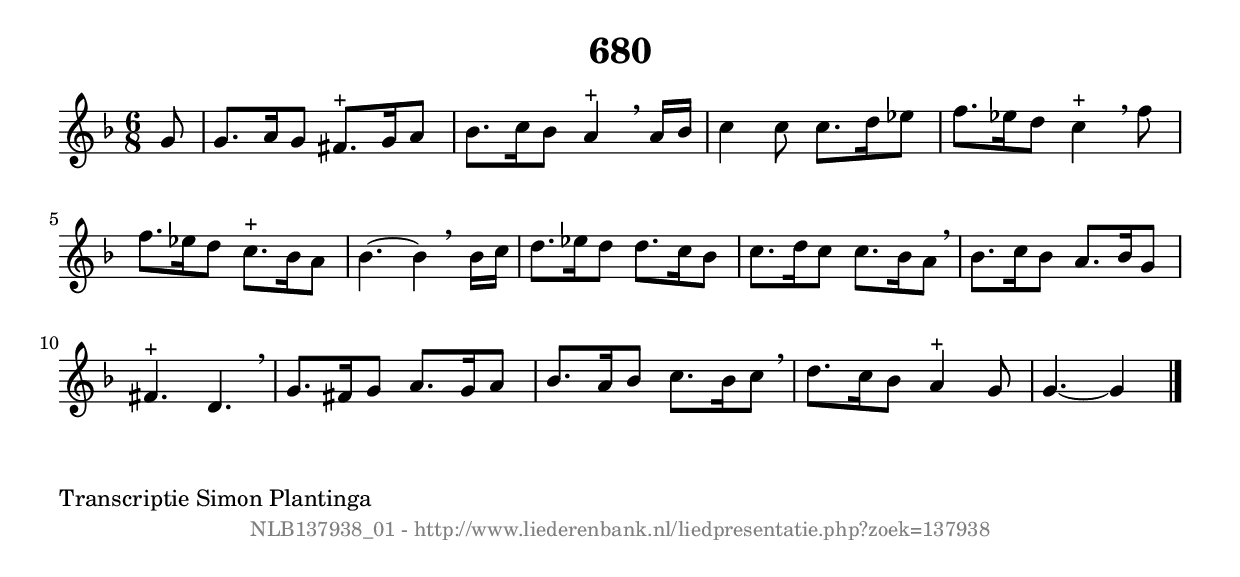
%
% produced by wce2krn 1.64 (7 June 2014)
%
\version"2.16"
#(append! paper-alist '(("long" . (cons (* 210 mm) (* 2000 mm)))))
#(set-default-paper-size "long")
sb = {\breathe}
mBreak = {\breathe }
bBreak = {\breathe }
x = {\once\override NoteHead #'style = #'cross }
gl=\glissando
itime={\override Staff.TimeSignature #'stencil = ##f }
ficta = {\once\set suggestAccidentals = ##t}
fine = {\once\override Score.RehearsalMark #'self-alignment-X = #1 \mark \markup {\italic{Fine}}}
dc = {\once\override Score.RehearsalMark #'self-alignment-X = #1 \mark \markup {\italic{D.C.}}}
dcf = {\once\override Score.RehearsalMark #'self-alignment-X = #1 \mark \markup {\italic{D.C. al Fine}}}
dcc = {\once\override Score.RehearsalMark #'self-alignment-X = #1 \mark \markup {\italic{D.C. al Coda}}}
ds = {\once\override Score.RehearsalMark #'self-alignment-X = #1 \mark \markup {\italic{D.S.}}}
dsf = {\once\override Score.RehearsalMark #'self-alignment-X = #1 \mark \markup {\italic{D.S. al Fine}}}
dsc = {\once\override Score.RehearsalMark #'self-alignment-X = #1 \mark \markup {\italic{D.S. al Coda}}}
pv = {\set Score.repeatCommands = #'((volta "1"))}
sv = {\set Score.repeatCommands = #'((volta "2"))}
tv = {\set Score.repeatCommands = #'((volta "3"))}
qv = {\set Score.repeatCommands = #'((volta "4"))}
xv = {\set Score.repeatCommands = #'((volta #f))}
\header{ tagline = ""
title = "680"
}
\score {{
\key g \dorian
\relative g'
{
\set melismaBusyProperties = #'()
\partial 32*4
\time 6/8
\tempo 4=120
\override Score.MetronomeMark #'transparent = ##t
\override Score.RehearsalMark #'break-visibility = #(vector #t #t #f)
g8 | g8. a16 g8 fis8.^"+" g16 a8 | bes8. c16 bes8 a4^"+" \sb a16 bes16 | c4 c8 c8. d16 ees8 | f8. ees16 d8 c4^"+" \sb f8 | f8. ees16 d8 c8.^"+" bes16 a8 | bes4.~ bes4 \bar ":|:" \bBreak
bes16 c16 | d8. ees16 d8 d8. c16 bes8 | c8. d16 c8 c8. bes16 a8 \sb | bes8. c16 bes8 a8. bes16 g8 | fis4.^"+" d4. | \mBreak \bar "|"
g8. fis16 g8 a8. g16 a8 | bes8. a16 bes8 c8. bes16 c8 \sb | d8. c16 bes8 a4^"+" g8 | g4.~ g4 \bar "|."
 }}
 \midi { }
 \layout {
            indent = 0.0\cm
}
}
\markup { \wordwrap-string #" 
Transcriptie Simon Plantinga
"}
\markup { \vspace #0 } \markup { \with-color #grey \fill-line { \center-column { \smaller "NLB137938_01 - http://www.liederenbank.nl/liedpresentatie.php?zoek=137938" } } }
